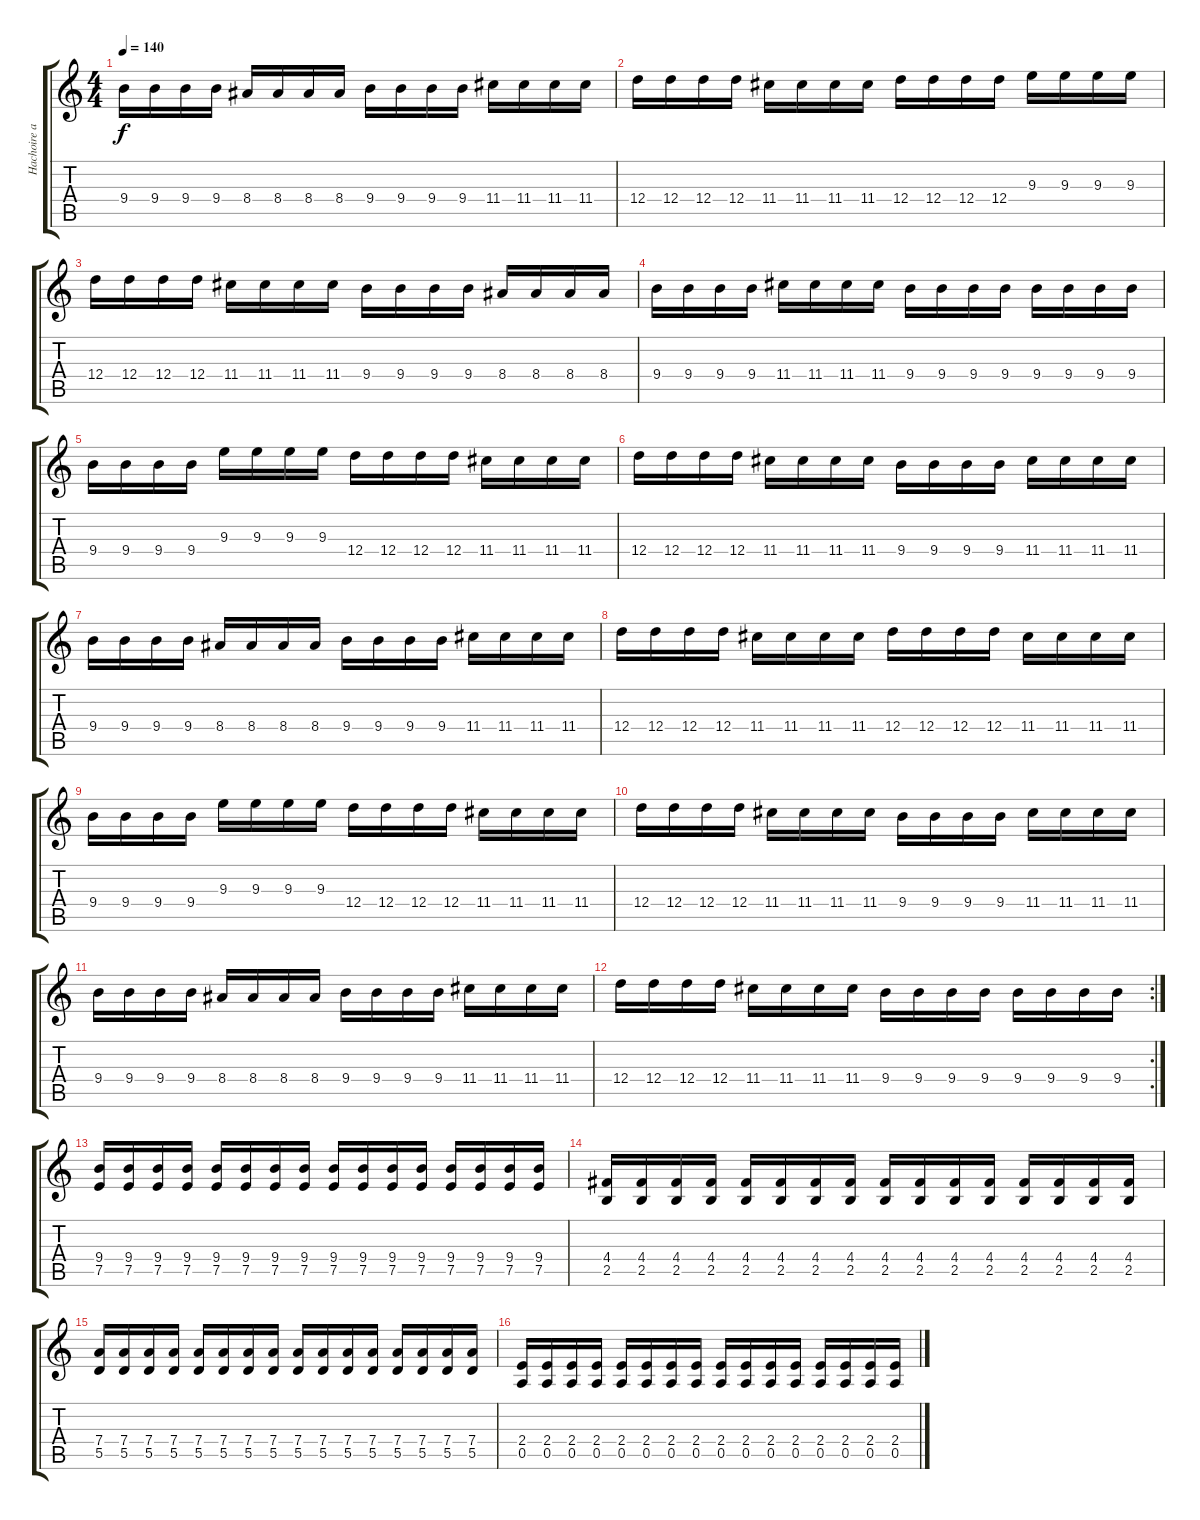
\track ("Hachoire a Elfes II" "Hachoire a") {instrument distortionguitar}
\staff {score tabs}
\tuning (E4 B3 G3 D3 A2 E2) {hide}
\ts (4 4)
\tempo 140
\clef g2
\ks c
9.4.16{dy f} 9.4.16 9.4.16 9.4.16 8.4.16 8.4.16 8.4.16 8.4.16 9.4.16 9.4.16 9.4.16 9.4.16 11.4.16 11.4.16 11.4.16 11.4.16 |
12.4.16 12.4.16 12.4.16 12.4.16 11.4.16 11.4.16 11.4.16 11.4.16 12.4.16 12.4.16 12.4.16 12.4.16 9.3.16 9.3.16 9.3.16 9.3.16 |
12.4.16 12.4.16 12.4.16 12.4.16 11.4.16 11.4.16 11.4.16 11.4.16 9.4.16 9.4.16 9.4.16 9.4.16 8.4.16 8.4.16 8.4.16 8.4.16 |
9.4.16 9.4.16 9.4.16 9.4.16 11.4.16 11.4.16 11.4.16 11.4.16 9.4.16 9.4.16 9.4.16 9.4.16 9.4.16 9.4.16 9.4.16 9.4.16 |
9.4.16 9.4.16 9.4.16 9.4.16 9.3.16 9.3.16 9.3.16 9.3.16 12.4.16 12.4.16 12.4.16 12.4.16 11.4.16 11.4.16 11.4.16 11.4.16 |
12.4.16 12.4.16 12.4.16 12.4.16 11.4.16 11.4.16 11.4.16 11.4.16 9.4.16 9.4.16 9.4.16 9.4.16 11.4.16 11.4.16 11.4.16 11.4.16 |
9.4.16 9.4.16 9.4.16 9.4.16 8.4.16 8.4.16 8.4.16 8.4.16 9.4.16 9.4.16 9.4.16 9.4.16 11.4.16 11.4.16 11.4.16 11.4.16 |
12.4.16 12.4.16 12.4.16 12.4.16 11.4.16 11.4.16 11.4.16 11.4.16 12.4.16 12.4.16 12.4.16 12.4.16 11.4.16 11.4.16 11.4.16 11.4.16 |
9.4.16 9.4.16 9.4.16 9.4.16 9.3.16 9.3.16 9.3.16 9.3.16 12.4.16 12.4.16 12.4.16 12.4.16 11.4.16 11.4.16 11.4.16 11.4.16 |
12.4.16 12.4.16 12.4.16 12.4.16 11.4.16 11.4.16 11.4.16 11.4.16 9.4.16 9.4.16 9.4.16 9.4.16 11.4.16 11.4.16 11.4.16 11.4.16 |
9.4.16 9.4.16 9.4.16 9.4.16 8.4.16 8.4.16 8.4.16 8.4.16 9.4.16 9.4.16 9.4.16 9.4.16 11.4.16 11.4.16 11.4.16 11.4.16 |
\rc 2
12.4.16 12.4.16 12.4.16 12.4.16 11.4.16 11.4.16 11.4.16 11.4.16 9.4.16 9.4.16 9.4.16 9.4.16 9.4.16 9.4.16 9.4.16 9.4.16 |
(9.4 7.5).16 (9.4 7.5).16 (9.4 7.5).16 (9.4 7.5).16 (9.4 7.5).16 (9.4 7.5).16 (9.4 7.5).16 (9.4 7.5).16 (9.4 7.5).16 (9.4 7.5).16 (9.4 7.5).16 (9.4 7.5).16 (9.4 7.5).16 (9.4 7.5).16 (9.4 7.5).16 (9.4 7.5).16 |
(4.4 2.5).16 (4.4 2.5).16 (4.4 2.5).16 (4.4 2.5).16 (4.4 2.5).16 (4.4 2.5).16 (4.4 2.5).16 (4.4 2.5).16 (4.4 2.5).16 (4.4 2.5).16 (4.4 2.5).16 (4.4 2.5).16 (4.4 2.5).16 (4.4 2.5).16 (4.4 2.5).16 (4.4 2.5).16 |
(7.4 5.5).16 (7.4 5.5).16 (7.4 5.5).16 (7.4 5.5).16 (7.4 5.5).16 (7.4 5.5).16 (7.4 5.5).16 (7.4 5.5).16 (7.4 5.5).16 (7.4 5.5).16 (7.4 5.5).16 (7.4 5.5).16 (7.4 5.5).16 (7.4 5.5).16 (7.4 5.5).16 (7.4 5.5).16 |
(2.4 0.5).16 (2.4 0.5).16 (2.4 0.5).16 (2.4 0.5).16 (2.4 0.5).16 (2.4 0.5).16 (2.4 0.5).16 (2.4 0.5).16 (2.4 0.5).16 (2.4 0.5).16 (2.4 0.5).16 (2.4 0.5).16 (2.4 0.5).16 (2.4 0.5).16 (2.4 0.5).16 (2.4 0.5).16
